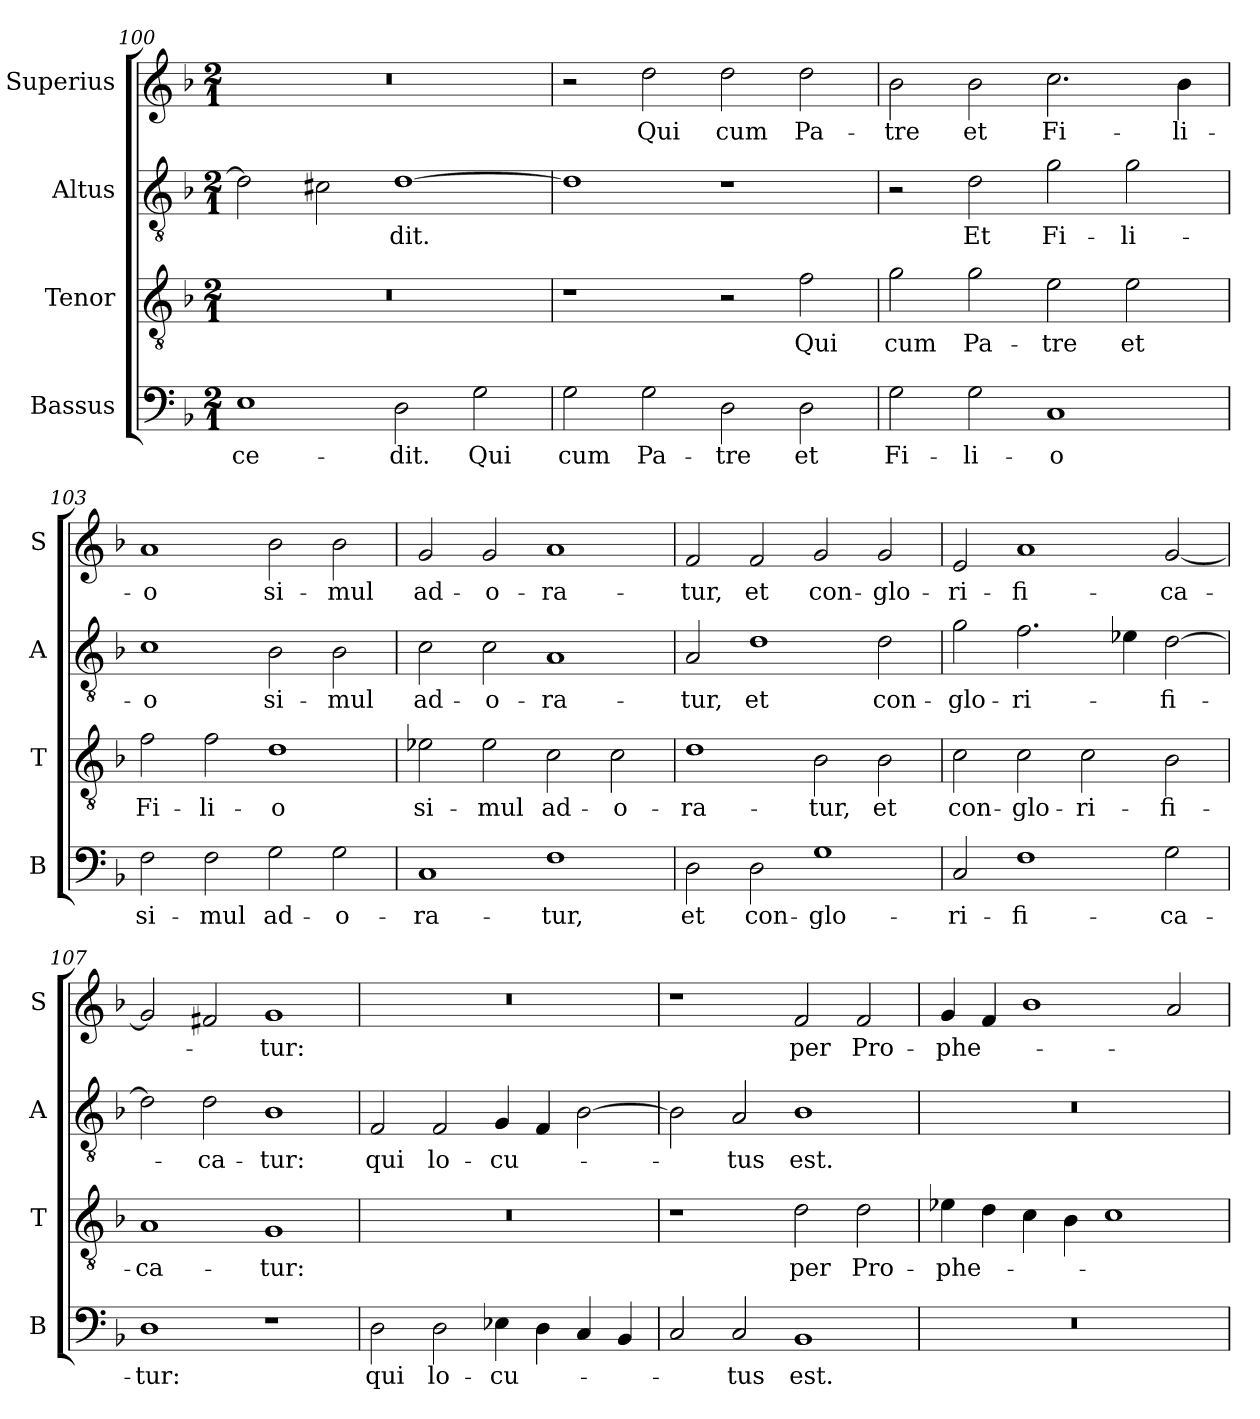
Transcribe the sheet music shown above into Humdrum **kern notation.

**kern	**text	**kern	**text	**kern	**text	**kern	**text
*part4	*part4	*part3	*part3	*part2	*part2	*part1	*part1
*staff4	*staff4	*staff3	*staff3	*staff2	*staff2	*staff1	*staff1
*I"Bassus	*	*I"Tenor	*	*I"Altus	*	*I"Superius	*
*I'B	*	*I'T	*	*I'A	*	*I'S	*
*clefF4	*	*clefGv2	*	*clefGv2	*	*clefG2	*
*k[b-]	*	*k[b-]	*	*k[b-]	*	*k[b-]	*
*M2/1	*	*M2/1	*	*M2/1	*	*M2/1	*
=100	=100	=100	=100	=100	=100	=100	=100
1E	-ce-	0r	.	2d]	.	0r	.
.	.	.	.	2c#X	.	.	.
2D	-dit.	.	.	[1d	-dit.	.	.
2G	Qui	.	.	.	.	.	.
=101	=101	=101	=101	=101	=101	=101	=101
2G	cum	1r	.	1d]	.	2r	.
2G	Pa-	.	.	.	.	2dd	Qui
2D	-tre	2r	.	1r	.	2dd	cum
2D	et	2f	Qui	.	.	2dd	Pa-
=102	=102	=102	=102	=102	=102	=102	=102
2G	Fi-	2g	cum	2r	.	2b-	-tre
2G	-li-	2g	Pa-	2d	Et	2b-	et
1C	-o	2e	-tre	2g	Fi-	2.cc	Fi-
.	.	2e	et	2g	-li-	.	.
.	.	.	.	.	.	4b-	-li-
=103	=103	=103	=103	=103	=103	=103	=103
2F	si-	2f	Fi-	1c	-o	1a	-o
2F	-mul	2f	-li-	.	.	.	.
2G	ad-	1d	-o	2B-	si-	2b-	si-
2G	-o-	.	.	2B-	-mul	2b-	-mul
=104	=104	=104	=104	=104	=104	=104	=104
1C	-ra-	2e-i	si-	2c	ad-	2g	ad-
.	.	2e-i	-mul	2c	-o-	2g	-o-
1F	-tur,	2c	ad-	1A	-ra-	1a	-ra-
.	.	2c	-o-	.	.	.	.
=105	=105	=105	=105	=105	=105	=105	=105
2D	et	1d	-ra-	2A	-tur,	2f	-tur,
2D	con-	.	.	1d	et	2f	et
1G	-glo-	2B-	-tur,	.	.	2g	con-
.	.	2B-	et	2d	con-	2g	-glo-
=106	=106	=106	=106	=106	=106	=106	=106
2C	-ri-	2c	con-	2g	-glo-	2e	-ri-
1F	-fi-	2c	-glo-	2.f	-ri-	1a	-fi-
.	.	2c	-ri-	.	.	.	.
.	.	.	.	4e-i	.	.	.
2G	-ca-	2B-	-fi-	[2d	-fi-	[2g	-ca-
=107	=107	=107	=107	=107	=107	=107	=107
1D	-tur:	1A	-ca-	2d]	.	2g]	.
.	.	.	.	2d	-ca-	2f#X	.
1r	.	1G	-tur:	1B-	-tur:	1g	-tur:
=108	=108	=108	=108	=108	=108	=108	=108
2D	qui	0r	.	2F	qui	0r	.
2D	lo-	.	.	2F	lo-	.	.
4E-X	-cu-	.	.	4G	-cu-	.	.
4D	.	.	.	4F	.	.	.
4C	.	.	.	[2B-	.	.	.
4BB-	.	.	.	.	.	.	.
=109	=109	=109	=109	=109	=109	=109	=109
2C	.	1r	.	2B-]	.	1r	.
2C	-tus	.	.	2A	-tus	.	.
1BB-	est.	2d	per	1B-	est.	2f	per
.	.	2d	Pro-	.	.	2f	Pro-
=110	=110	=110	=110	=110	=110	=110	=110
0r	.	4e-X	-phe-	0r	.	4g	-phe-
.	.	4d	.	.	.	4f	.
.	.	4c	.	.	.	1b-	.
.	.	4B-	.	.	.	.	.
.	.	1c	.	.	.	.	.
.	.	.	.	.	.	2a	.
=	=	=	=	=	=	=	=
*-	*-	*-	*-	*-	*-	*-	*-
